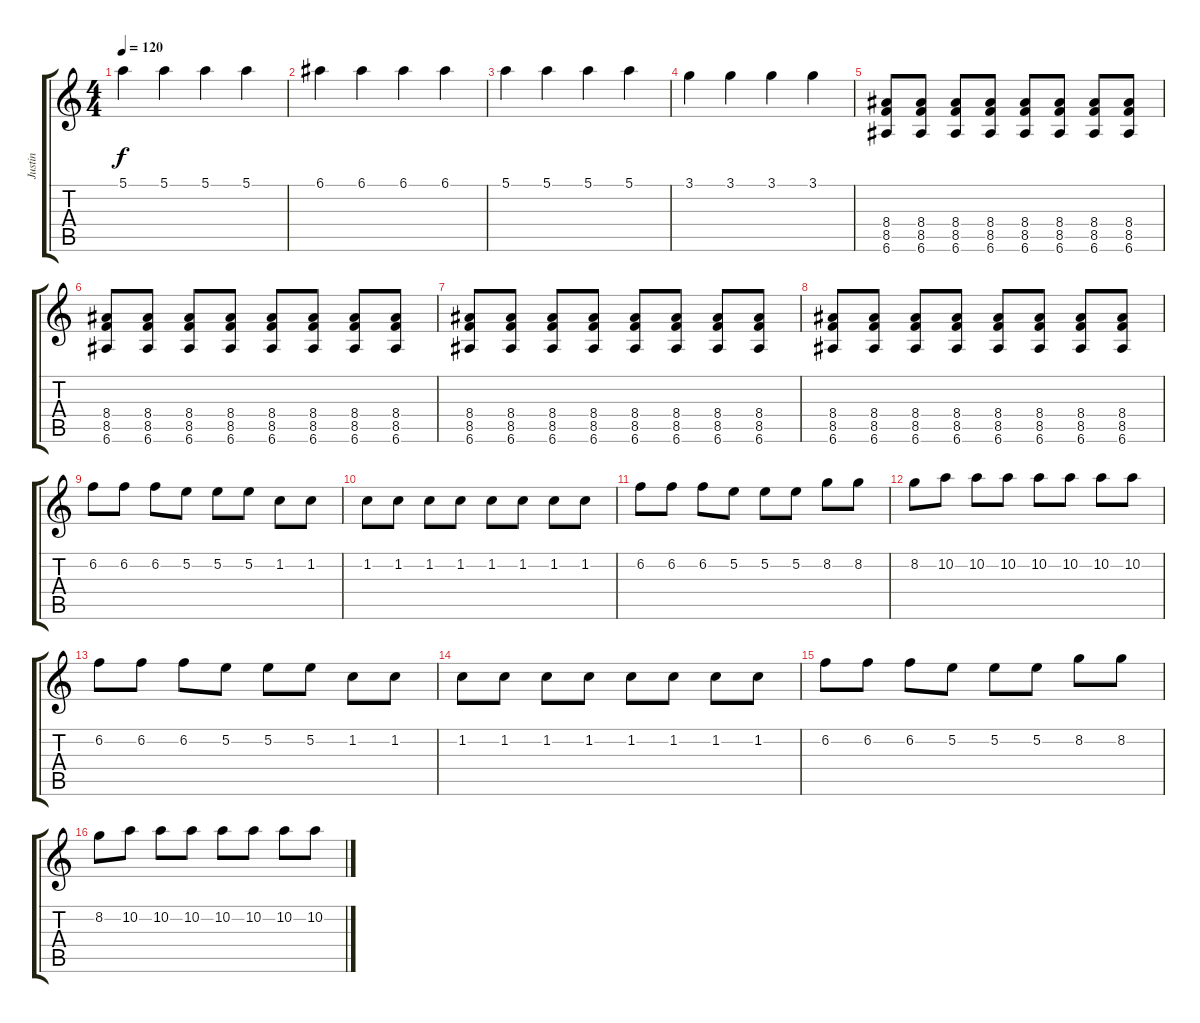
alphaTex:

\track ("Justin" "Justin") {instrument distortionguitar}
\staff {score tabs}
\tuning (E4 B3 G3 D3 A2 E2) {hide}
\ts (4 4)
\tempo 120
\clef g2
\ks c
5.1.4{dy f} 5.1.4 5.1.4 5.1.4 |
6.1.4 6.1.4 6.1.4 6.1.4 |
5.1.4 5.1.4 5.1.4 5.1.4 |
3.1.4 3.1.4 3.1.4 3.1.4 |
(8.4 8.5 6.6).8 (8.4 8.5 6.6).8 (8.4 8.5 6.6).8 (8.4 8.5 6.6).8 (8.4 8.5 6.6).8 (8.4 8.5 6.6).8 (8.4 8.5 6.6).8 (8.4 8.5 6.6).8 |
(8.4 8.5 6.6).8 (8.4 8.5 6.6).8 (8.4 8.5 6.6).8 (8.4 8.5 6.6).8 (8.4 8.5 6.6).8 (8.4 8.5 6.6).8 (8.4 8.5 6.6).8 (8.4 8.5 6.6).8 |
(8.4 8.5 6.6).8 (8.4 8.5 6.6).8 (8.4 8.5 6.6).8 (8.4 8.5 6.6).8 (8.4 8.5 6.6).8 (8.4 8.5 6.6).8 (8.4 8.5 6.6).8 (8.4 8.5 6.6).8 |
(8.4 8.5 6.6).8 (8.4 8.5 6.6).8 (8.4 8.5 6.6).8 (8.4 8.5 6.6).8 (8.4 8.5 6.6).8 (8.4 8.5 6.6).8 (8.4 8.5 6.6).8 (8.4 8.5 6.6).8 |
6.2.8 6.2.8 6.2.8 5.2.8 5.2.8 5.2.8 1.2.8 1.2.8 |
1.2.8 1.2.8 1.2.8 1.2.8 1.2.8 1.2.8 1.2.8 1.2.8 |
6.2.8 6.2.8 6.2.8 5.2.8 5.2.8 5.2.8 8.2.8 8.2.8 |
8.2.8 10.2.8 10.2.8 10.2.8 10.2.8 10.2.8 10.2.8 10.2.8 |
6.2.8 6.2.8 6.2.8 5.2.8 5.2.8 5.2.8 1.2.8 1.2.8 |
1.2.8 1.2.8 1.2.8 1.2.8 1.2.8 1.2.8 1.2.8 1.2.8 |
6.2.8 6.2.8 6.2.8 5.2.8 5.2.8 5.2.8 8.2.8 8.2.8 |
8.2.8 10.2.8 10.2.8 10.2.8 10.2.8 10.2.8 10.2.8 10.2.8
